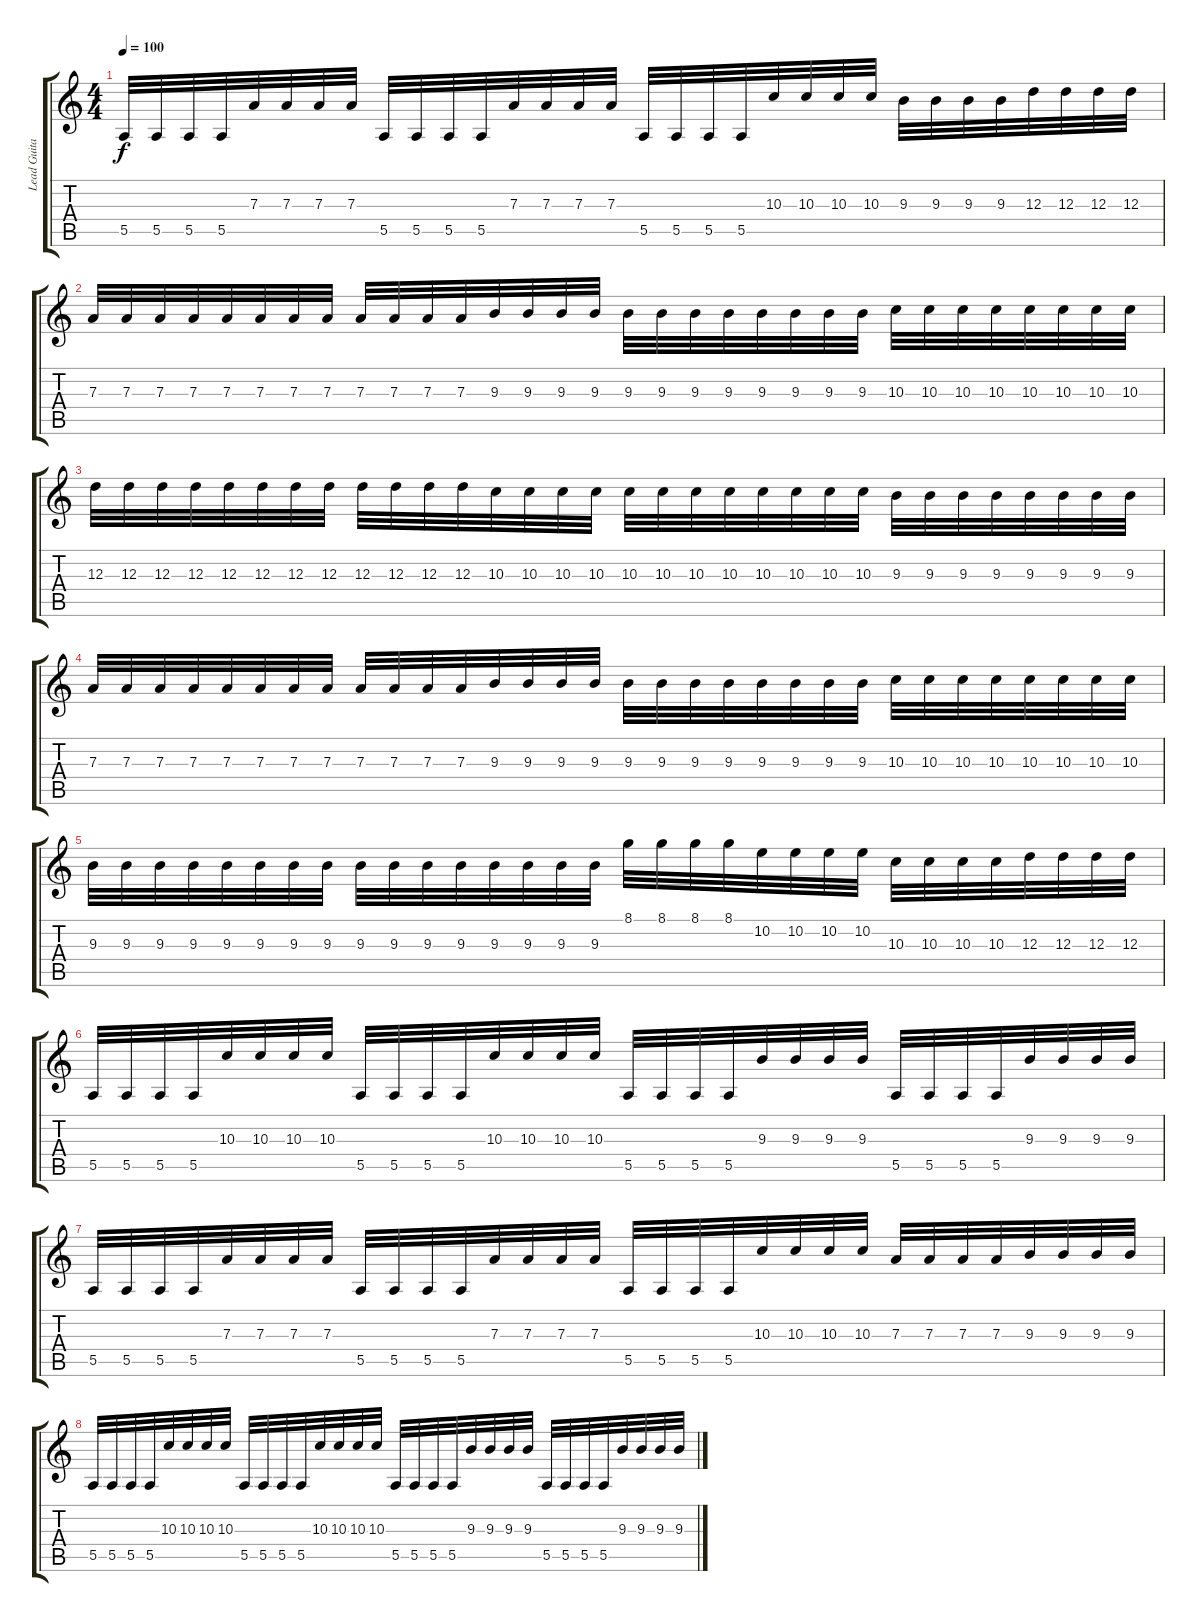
\track ("Lead Guitar" "Lead Guita") {instrument distortionguitar}
\staff {score tabs}
\tuning (B3 Gb3 D3 A2 E2 B1) {hide}
\ts (4 4)
\tempo 100
\clef g2
\ks c
5.5.32{dy f} 5.5.32 5.5.32 5.5.32 7.3.32 7.3.32 7.3.32 7.3.32 5.5.32 5.5.32 5.5.32 5.5.32 7.3.32 7.3.32 7.3.32 7.3.32 5.5.32 5.5.32 5.5.32 5.5.32 10.3.32 10.3.32 10.3.32 10.3.32 9.3.32 9.3.32 9.3.32 9.3.32 12.3.32 12.3.32 12.3.32 12.3.32 |
7.3.32 7.3.32 7.3.32 7.3.32 7.3.32 7.3.32 7.3.32 7.3.32 7.3.32 7.3.32 7.3.32 7.3.32 9.3.32 9.3.32 9.3.32 9.3.32 9.3.32 9.3.32 9.3.32 9.3.32 9.3.32 9.3.32 9.3.32 9.3.32 10.3.32 10.3.32 10.3.32 10.3.32 10.3.32 10.3.32 10.3.32 10.3.32 |
12.3.32 12.3.32 12.3.32 12.3.32 12.3.32 12.3.32 12.3.32 12.3.32 12.3.32 12.3.32 12.3.32 12.3.32 10.3.32 10.3.32 10.3.32 10.3.32 10.3.32 10.3.32 10.3.32 10.3.32 10.3.32 10.3.32 10.3.32 10.3.32 9.3.32 9.3.32 9.3.32 9.3.32 9.3.32 9.3.32 9.3.32 9.3.32 |
7.3.32 7.3.32 7.3.32 7.3.32 7.3.32 7.3.32 7.3.32 7.3.32 7.3.32 7.3.32 7.3.32 7.3.32 9.3.32 9.3.32 9.3.32 9.3.32 9.3.32 9.3.32 9.3.32 9.3.32 9.3.32 9.3.32 9.3.32 9.3.32 10.3.32 10.3.32 10.3.32 10.3.32 10.3.32 10.3.32 10.3.32 10.3.32 |
9.3.32 9.3.32 9.3.32 9.3.32 9.3.32 9.3.32 9.3.32 9.3.32 9.3.32 9.3.32 9.3.32 9.3.32 9.3.32 9.3.32 9.3.32 9.3.32 8.1.32 8.1.32 8.1.32 8.1.32 10.2.32 10.2.32 10.2.32 10.2.32 10.3.32 10.3.32 10.3.32 10.3.32 12.3.32 12.3.32 12.3.32 12.3.32 |
5.5.32 5.5.32 5.5.32 5.5.32 10.3.32 10.3.32 10.3.32 10.3.32 5.5.32 5.5.32 5.5.32 5.5.32 10.3.32 10.3.32 10.3.32 10.3.32 5.5.32 5.5.32 5.5.32 5.5.32 9.3.32 9.3.32 9.3.32 9.3.32 5.5.32 5.5.32 5.5.32 5.5.32 9.3.32 9.3.32 9.3.32 9.3.32 |
5.5.32 5.5.32 5.5.32 5.5.32 7.3.32 7.3.32 7.3.32 7.3.32 5.5.32 5.5.32 5.5.32 5.5.32 7.3.32 7.3.32 7.3.32 7.3.32 5.5.32 5.5.32 5.5.32 5.5.32 10.3.32 10.3.32 10.3.32 10.3.32 7.3.32 7.3.32 7.3.32 7.3.32 9.3.32 9.3.32 9.3.32 9.3.32 |
5.5.32 5.5.32 5.5.32 5.5.32 10.3.32 10.3.32 10.3.32 10.3.32 5.5.32 5.5.32 5.5.32 5.5.32 10.3.32 10.3.32 10.3.32 10.3.32 5.5.32 5.5.32 5.5.32 5.5.32 9.3.32 9.3.32 9.3.32 9.3.32 5.5.32 5.5.32 5.5.32 5.5.32 9.3.32 9.3.32 9.3.32 9.3.32
